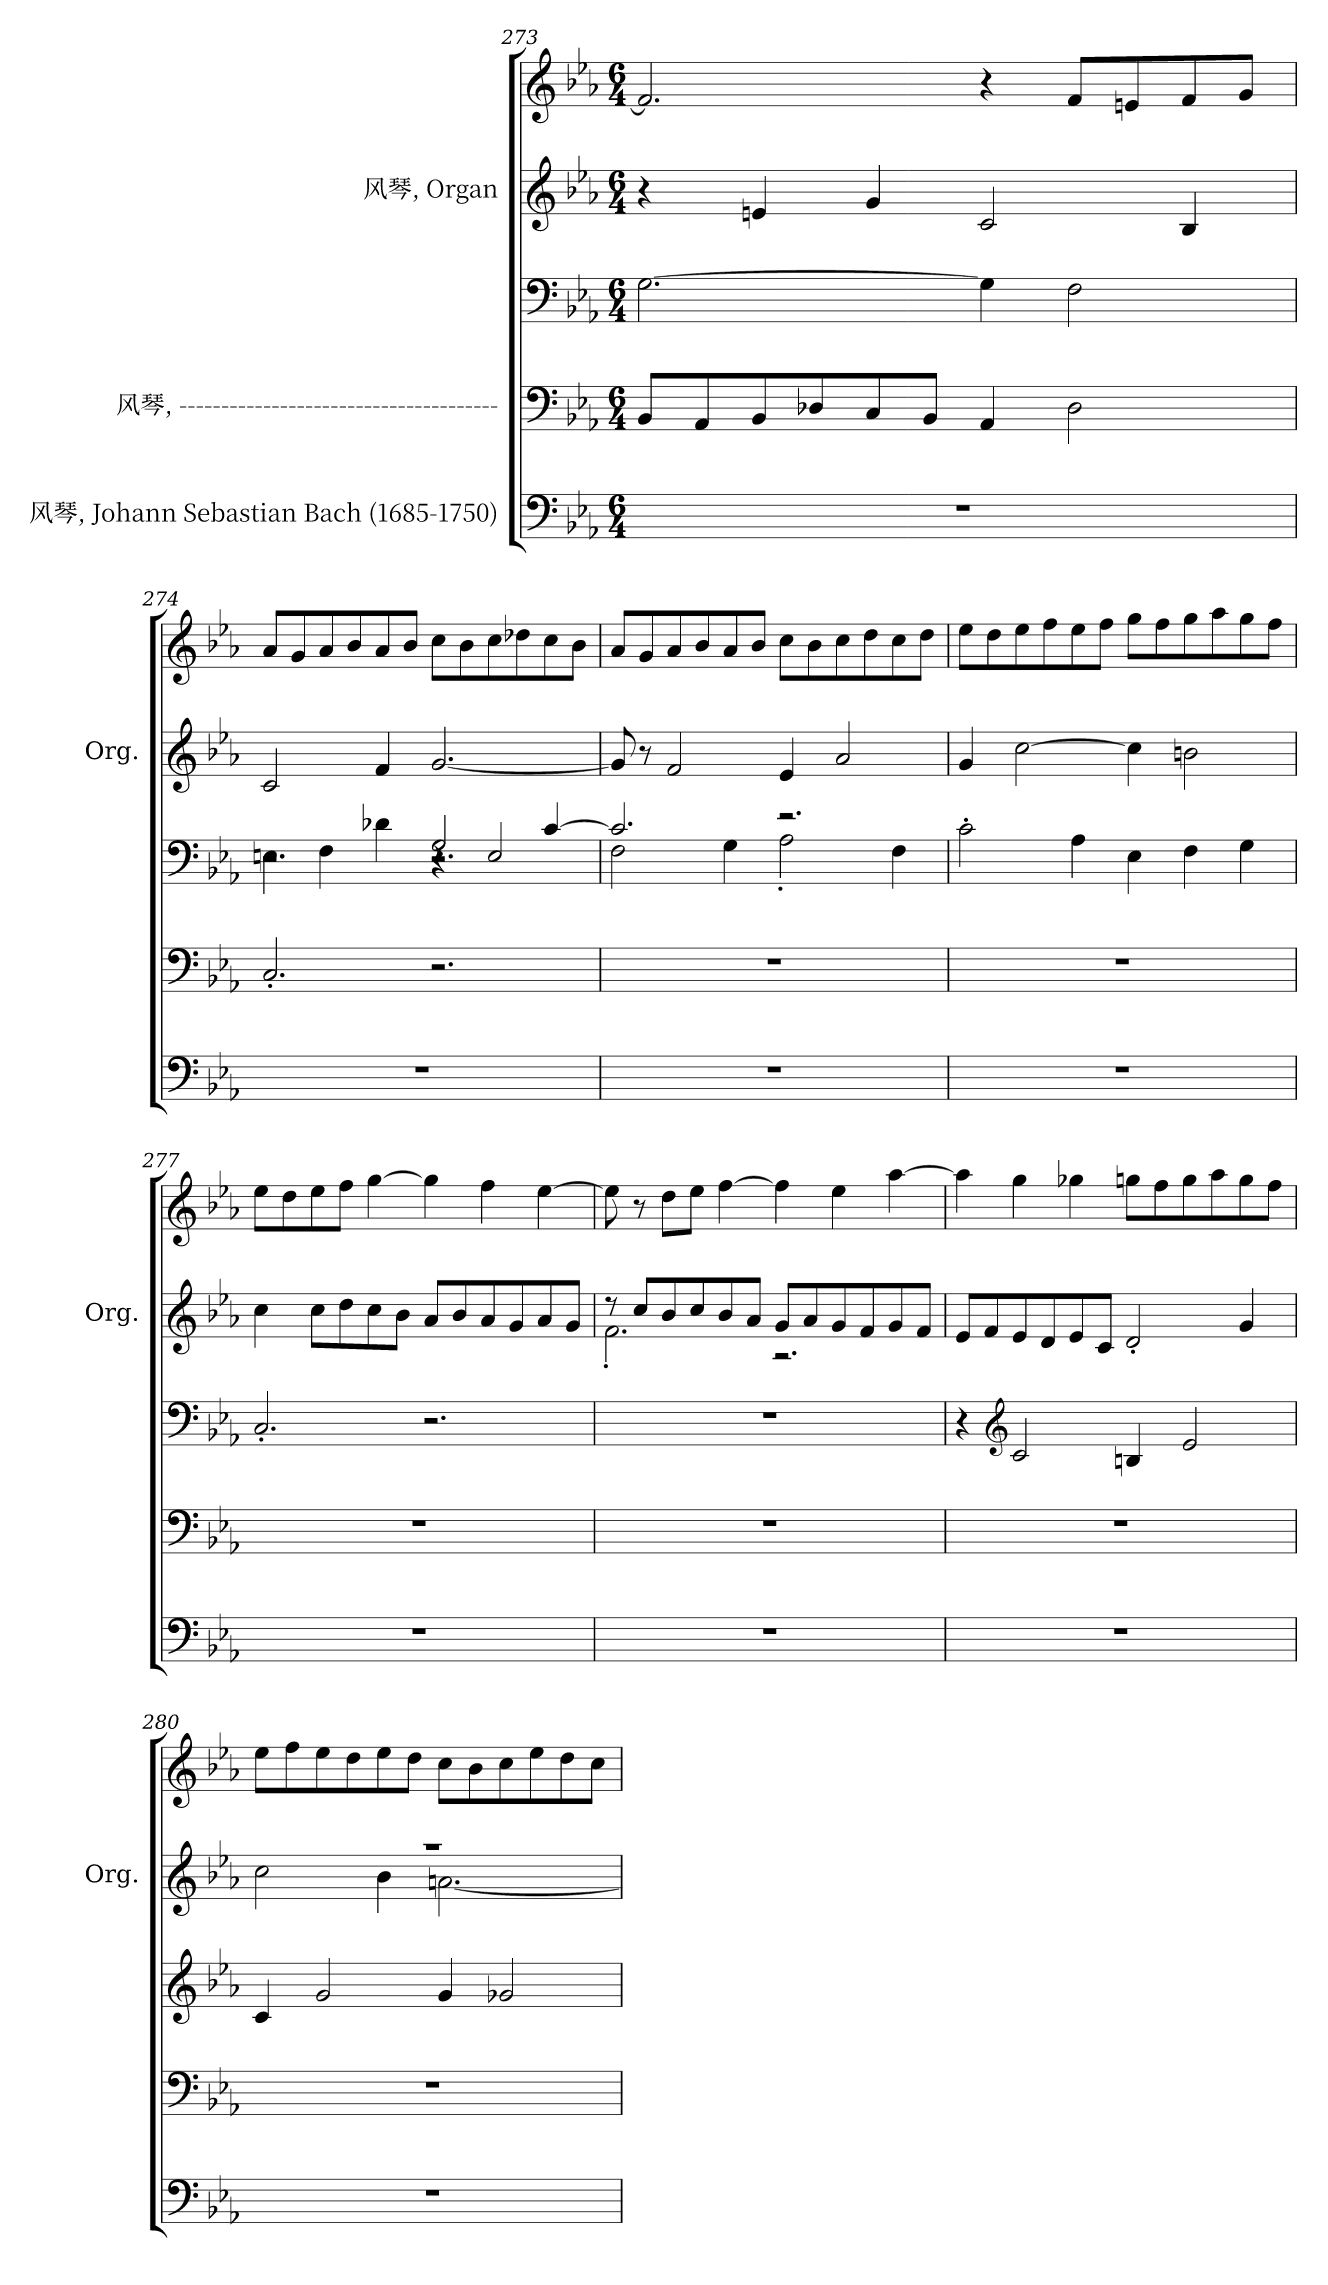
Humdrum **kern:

**kern	**kern	**kern	**kern	**kern
*part3	*part2	*part2	*part1	*part1
*staff5	*staff4	*staff3	*staff2	*staff1
*I"风琴, Johann Sebastian Bach   (1685-1750)	*I"风琴, --------------------------------------	*	*I"风琴, Organ	*
*	*	*	*I'Org.	*
!!LO:LB:g=z
*clefF4	*clefF4	*clefF4	*clefG2	*clefG2
*k[b-e-a-]	*k[b-e-a-]	*k[b-e-a-]	*k[b-e-a-]	*k[b-e-a-]
*M6/4	*M6/4	*M6/4	*M6/4	*M6/4
=273	=273	=273	=273	=273
1.r	8BB-/L	[2.G\	4r	2.f/]
.	8AA-/	.	.	.
.	8BB-/	.	4en/	.
.	8D-X/	.	.	.
.	8C/	.	4g/	.
.	8BB-/J	.	.	.
.	4AA-/	4G\]	2c/	4r
.	2D-\	2F\	.	8f/L
.	.	.	.	8en/
.	.	.	4B-/	8f/
.	.	.	.	8g/J
=274	=274	=274	=274	=274
*	*	*^	*	*
*	*	*	*^	*	*
1.r	2.C'/	2.r	4En\	2.r	2c/	8a-/L
.	.	.	.	.	.	8g/
.	.	.	4F\	.	.	8a-/
.	.	.	.	.	.	8b-/
.	.	.	4d-X\	.	4f/	8a-/
.	.	.	.	.	.	8b-/J
.	2.r	2G/	2.r	4r	[2.g/	8cc\L
.	.	.	.	.	.	8b-\
.	.	.	.	2E/	.	8cc\
.	.	.	.	.	.	8dd-X\
.	.	[4c/	.	.	.	8cc\
.	.	.	.	.	.	8b-\J
*	*	*	*v	*v	*	*
=275	=275	=275	=275	=275	=275
1.r	1.r	2.c/]	2F\	8g/]	8a-/L
.	.	.	.	8r	8g/
.	.	.	.	2f/	8a-/
.	.	.	.	.	8b-/
.	.	.	4G\	.	8a-/
.	.	.	.	.	8b-/J
.	.	2.r	2A-'\	4e-/	8cc\L
.	.	.	.	.	8b-\
.	.	.	.	2a-/	8cc\
.	.	.	.	.	8dd\
.	.	.	4F\	.	8cc\
.	.	.	.	.	8dd\J
*	*	*v	*v	*	*
!!LO:PB:g=z
=276	=276	=276	=276	=276
1.r	1.r	2c'\	4g/	8ee-\L
.	.	.	.	8dd\
.	.	.	[2cc\	8ee-\
.	.	.	.	8ff\
.	.	4A-\	.	8ee-\
.	.	.	.	8ff\J
.	.	4E-\	4cc\]	8gg\L
.	.	.	.	8ff\
.	.	4F\	2bn\	8gg\
.	.	.	.	8aa-\
.	.	4G\	.	8gg\
.	.	.	.	8ff\J
=277	=277	=277	=277	=277
1.r	1.r	2.C'/	4cc\	8ee-\L
.	.	.	.	8dd\
.	.	.	8cc\L	8ee-\
.	.	.	8dd\	8ff\J
.	.	.	8cc\	[4gg\
.	.	.	8b-\J	.
.	.	2.r	8a-/L	4gg\]
.	.	.	8b-/	.
.	.	.	8a-/	4ff\
.	.	.	8g/	.
.	.	.	8a-/	[4ee-\
.	.	.	8g/J	.
=278	=278	=278	=278	=278
*	*	*	*^	*
1.r	1.r	1.r	8r	2.f'\	8ee-\]
.	.	.	8cc/L	.	8r
.	.	.	8b-/	.	8dd\L
.	.	.	8cc/	.	8ee-\J
.	.	.	8b-/	.	[4ff\
.	.	.	8a-/J	.	.
.	.	.	8g/L	2.r	4ff\]
.	.	.	8a-/	.	.
.	.	.	8g/	.	4ee-\
.	.	.	8f/	.	.
.	.	.	8g/	.	[4aa-\
.	.	.	8f/J	.	.
*	*	*	*v	*v	*
!!LO:LB:g=z
=279	=279	=279	=279	=279
1.r	1.r	4r	8e-/L	4aa-\]
.	.	.	8f/	.
*	*	*clefG2	*	*
.	.	2c/	8e-/	4gg\
.	.	.	8d/	.
.	.	.	8e-/	4gg-X\
.	.	.	8c/J	.
.	.	4Bn/	2d'/	8ggn\L
.	.	.	.	8ff\
.	.	2e-/	.	8gg\
.	.	.	.	8aa-\
.	.	.	4g/	8gg\
.	.	.	.	8ff\J
=280	=280	=280	=280	=280
*	*	*	*^	*
1.r	1.r	4c/	1.r	2cc\	8ee-\L
.	.	.	.	.	8ff\
.	.	2g/	.	.	8ee-\
.	.	.	.	.	8dd\
.	.	.	.	4b-\	8ee-\
.	.	.	.	.	8dd\J
.	.	4g/	.	[2.an\	8cc\L
.	.	.	.	.	8b-\
.	.	2g-X/	.	.	8cc\
.	.	.	.	.	8ee-\
.	.	.	.	.	8dd\
.	.	.	.	.	8cc\J
*	*	*	*v	*v	*
=	=	=	=	=
*-	*-	*-	*-	*-
